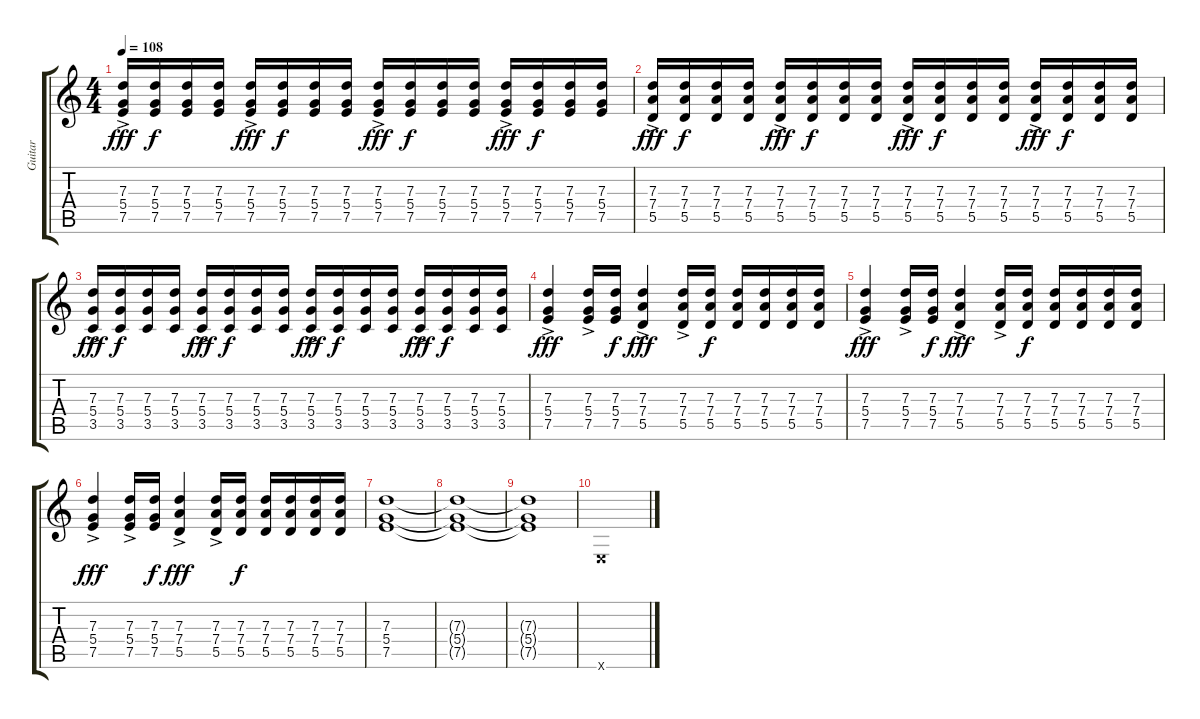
\track ("Guitar" "Guitar") {instrument acousticguitarnylon}
\staff {score tabs}
\tuning (E4 B3 G3 D3 A2 E2) {hide}
\ts (4 4)
\tempo 108
\clef g2
\ks c
(7.3{ac} 5.4 7.5).16{dy fff} (7.3 5.4 7.5).16{dy f} (7.3 5.4 7.5).16 (7.3 5.4 7.5).16 (7.3{ac} 5.4 7.5).16{dy fff} (7.3 5.4 7.5).16{dy f} (7.3 5.4 7.5).16 (7.3 5.4 7.5).16 (7.3{ac} 5.4 7.5).16{dy fff} (7.3 5.4 7.5).16{dy f} (7.3 5.4 7.5).16 (7.3 5.4 7.5).16 (7.3{ac} 5.4 7.5).16{dy fff} (7.3 5.4 7.5).16{dy f} (7.3 5.4 7.5).16 (7.3 5.4 7.5).16 |
(7.3{ac} 7.4 5.5).16{dy fff} (7.3 7.4 5.5).16{dy f} (7.3 7.4 5.5).16 (7.3 7.4 5.5).16 (7.3{ac} 7.4 5.5).16{dy fff} (7.3 7.4 5.5).16{dy f} (7.3 7.4 5.5).16 (7.3 7.4 5.5).16 (7.3{ac} 7.4 5.5).16{dy fff} (7.3 7.4 5.5).16{dy f} (7.3 7.4 5.5).16 (7.3 7.4 5.5).16 (7.3{ac} 7.4 5.5).16{dy fff} (7.3 7.4 5.5).16{dy f} (7.3 7.4 5.5).16 (7.3 7.4 5.5).16 |
(7.3{ac} 5.4 3.5).16{dy fff} (7.3 5.4 3.5).16{dy f} (7.3 5.4 3.5).16 (7.3 5.4 3.5).16 (7.3{ac} 5.4 3.5).16{dy fff} (7.3 5.4 3.5).16{dy f} (7.3 5.4 3.5).16 (7.3 5.4 3.5).16 (7.3{ac} 5.4 3.5).16{dy fff} (7.3 5.4 3.5).16{dy f} (7.3 5.4 3.5).16 (7.3 5.4 3.5).16 (7.3{ac} 5.4 3.5).16{dy fff} (7.3 5.4 3.5).16{dy f} (7.3 5.4 3.5).16 (7.3 5.4 3.5).16 |
(7.3{ac} 5.4 7.5).4{dy fff} (7.3{ac} 5.4 7.5).16 (7.3 5.4 7.5).16{dy f} (7.3{ac} 7.4 5.5).4{dy fff} (7.3{ac} 7.4 5.5).16 (7.3 7.4 5.5).16{dy f} (7.3 7.4 5.5).16 (7.3 7.4 5.5).16 (7.3 7.4 5.5).16 (7.3 7.4 5.5).16 |
(7.3{ac} 5.4 7.5).4{dy fff} (7.3{ac} 5.4 7.5).16 (7.3 5.4 7.5).16{dy f} (7.3{ac} 7.4 5.5).4{dy fff} (7.3{ac} 7.4 5.5).16 (7.3 7.4 5.5).16{dy f} (7.3 7.4 5.5).16 (7.3 7.4 5.5).16 (7.3 7.4 5.5).16 (7.3 7.4 5.5).16 |
(7.3{ac} 5.4 7.5).4{dy fff} (7.3{ac} 5.4 7.5).16 (7.3 5.4 7.5).16{dy f} (7.3{ac} 7.4 5.5).4{dy fff} (7.3{ac} 7.4 5.5).16 (7.3 7.4 5.5).16{dy f} (7.3 7.4 5.5).16 (7.3 7.4 5.5).16 (7.3 7.4 5.5).16 (7.3 7.4 5.5).16 |
(7.3 5.4 7.5).1 |
(7.3{t} 5.4{t} 7.5{t}).1 |
(7.3{t} 5.4{t} 7.5{t}).1 |
0.6{x}.1
